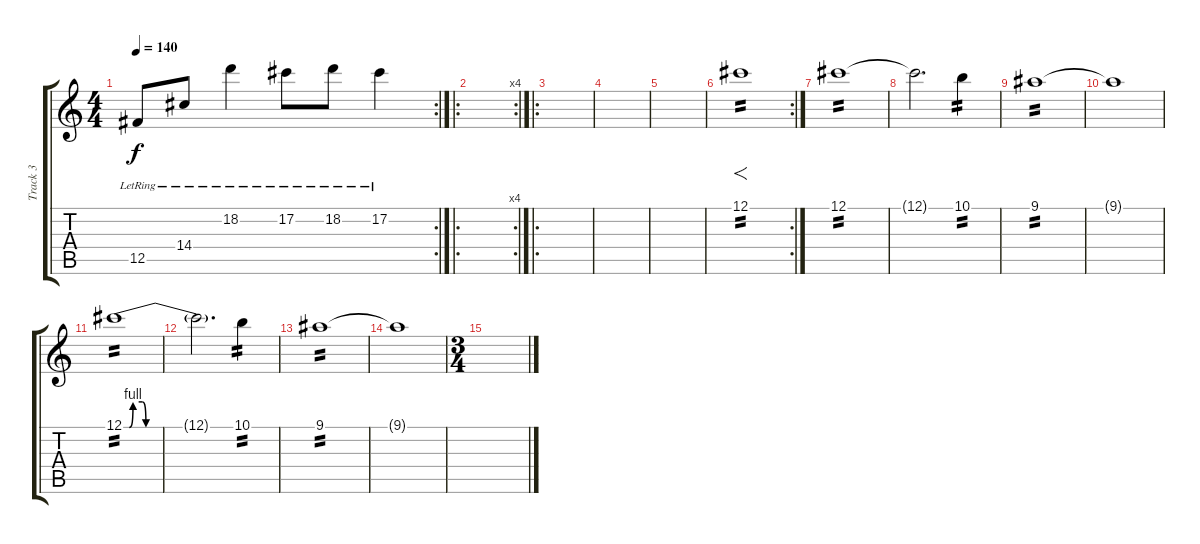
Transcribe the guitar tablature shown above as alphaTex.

\track ("Track 3" "Track 3") {instrument acousticguitarsteel}
\staff {score tabs}
\tuning (Db4 Ab3 E3 B2 Gb2 Db2) {hide}
\rc 2
\ts (4 4)
\tempo 140
\clef g2
\ks c
12.5{lr}.8{dy f} 14.4{lr}.8 18.2{lr}.4 17.2{lr}.8 18.2{lr}.8 17.2{lr}.4 |
\ro
\rc 4
|
\ro
|
|
|
\rc 2
12.1.1{f tp 2 instrument acousticguitarsteel} |
12.1.1{tp 2 instrument acousticguitarsteel} |
12.1{t}.2{d} 10.1.4{tp 2} |
9.1.1{tp 2} |
9.1{t}.1 |
12.1{be (custom 0 0 3 0 5 4 10 4 12 0 15 0 60 0)}.1{tp 2 instrument acousticguitarsteel} |
12.1{t}.2{d} 10.1.4{tp 2} |
9.1.1{tp 2} |
9.1{t}.1 |
\ts (3 4)
